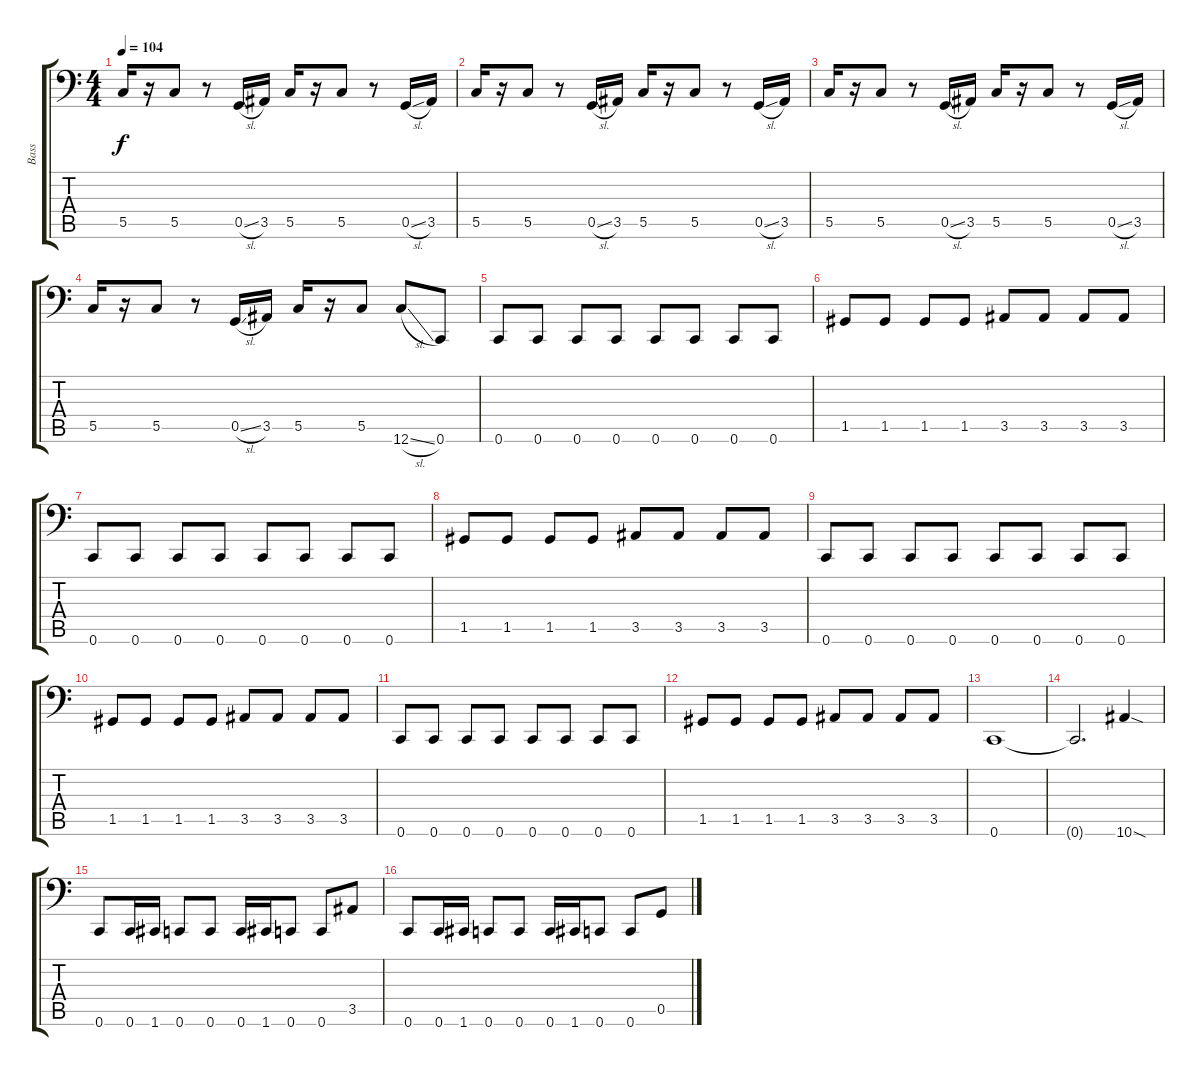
\track ("Bass" "Bass") {instrument electricbassfinger}
\staff {score tabs}
\tuning (D3 A2 F2 C2 G1 C1) {hide}
\ts (4 4)
\tempo 104
\clef f4
\ks c
5.5.16{dy f} r.16 5.5.8 r.8 0.5{sl}.16 3.5.16 5.5.16 r.16 5.5.8 r.8 0.5{sl}.16 3.5.16 |
5.5.16 r.16 5.5.8 r.8 0.5{sl}.16 3.5.16 5.5.16 r.16 5.5.8 r.8 0.5{sl}.16 3.5.16 |
5.5.16 r.16 5.5.8 r.8 0.5{sl}.16 3.5.16 5.5.16 r.16 5.5.8 r.8 0.5{sl}.16 3.5.16 |
5.5.16 r.16 5.5.8 r.8 0.5{sl}.16 3.5.16 5.5.16 r.16 5.5.8 12.6{sl}.8 0.6.8 |
0.6.8 0.6.8 0.6.8 0.6.8 0.6.8 0.6.8 0.6.8 0.6.8 |
1.5.8 1.5.8 1.5.8 1.5.8 3.5.8 3.5.8 3.5.8 3.5.8 |
0.6.8 0.6.8 0.6.8 0.6.8 0.6.8 0.6.8 0.6.8 0.6.8 |
1.5.8 1.5.8 1.5.8 1.5.8 3.5.8 3.5.8 3.5.8 3.5.8 |
0.6.8 0.6.8 0.6.8 0.6.8 0.6.8 0.6.8 0.6.8 0.6.8 |
1.5.8 1.5.8 1.5.8 1.5.8 3.5.8 3.5.8 3.5.8 3.5.8 |
0.6.8 0.6.8 0.6.8 0.6.8 0.6.8 0.6.8 0.6.8 0.6.8 |
1.5.8 1.5.8 1.5.8 1.5.8 3.5.8 3.5.8 3.5.8 3.5.8 |
0.6.1 |
0.6{t}.2{d} 10.6{sod}.4 |
0.6.8 0.6.16 1.6.16 0.6.8 0.6.8 0.6.16 1.6.16 0.6.8 0.6.8 3.5.8 |
0.6.8 0.6.16 1.6.16 0.6.8 0.6.8 0.6.16 1.6.16 0.6.8 0.6.8 0.5.8
